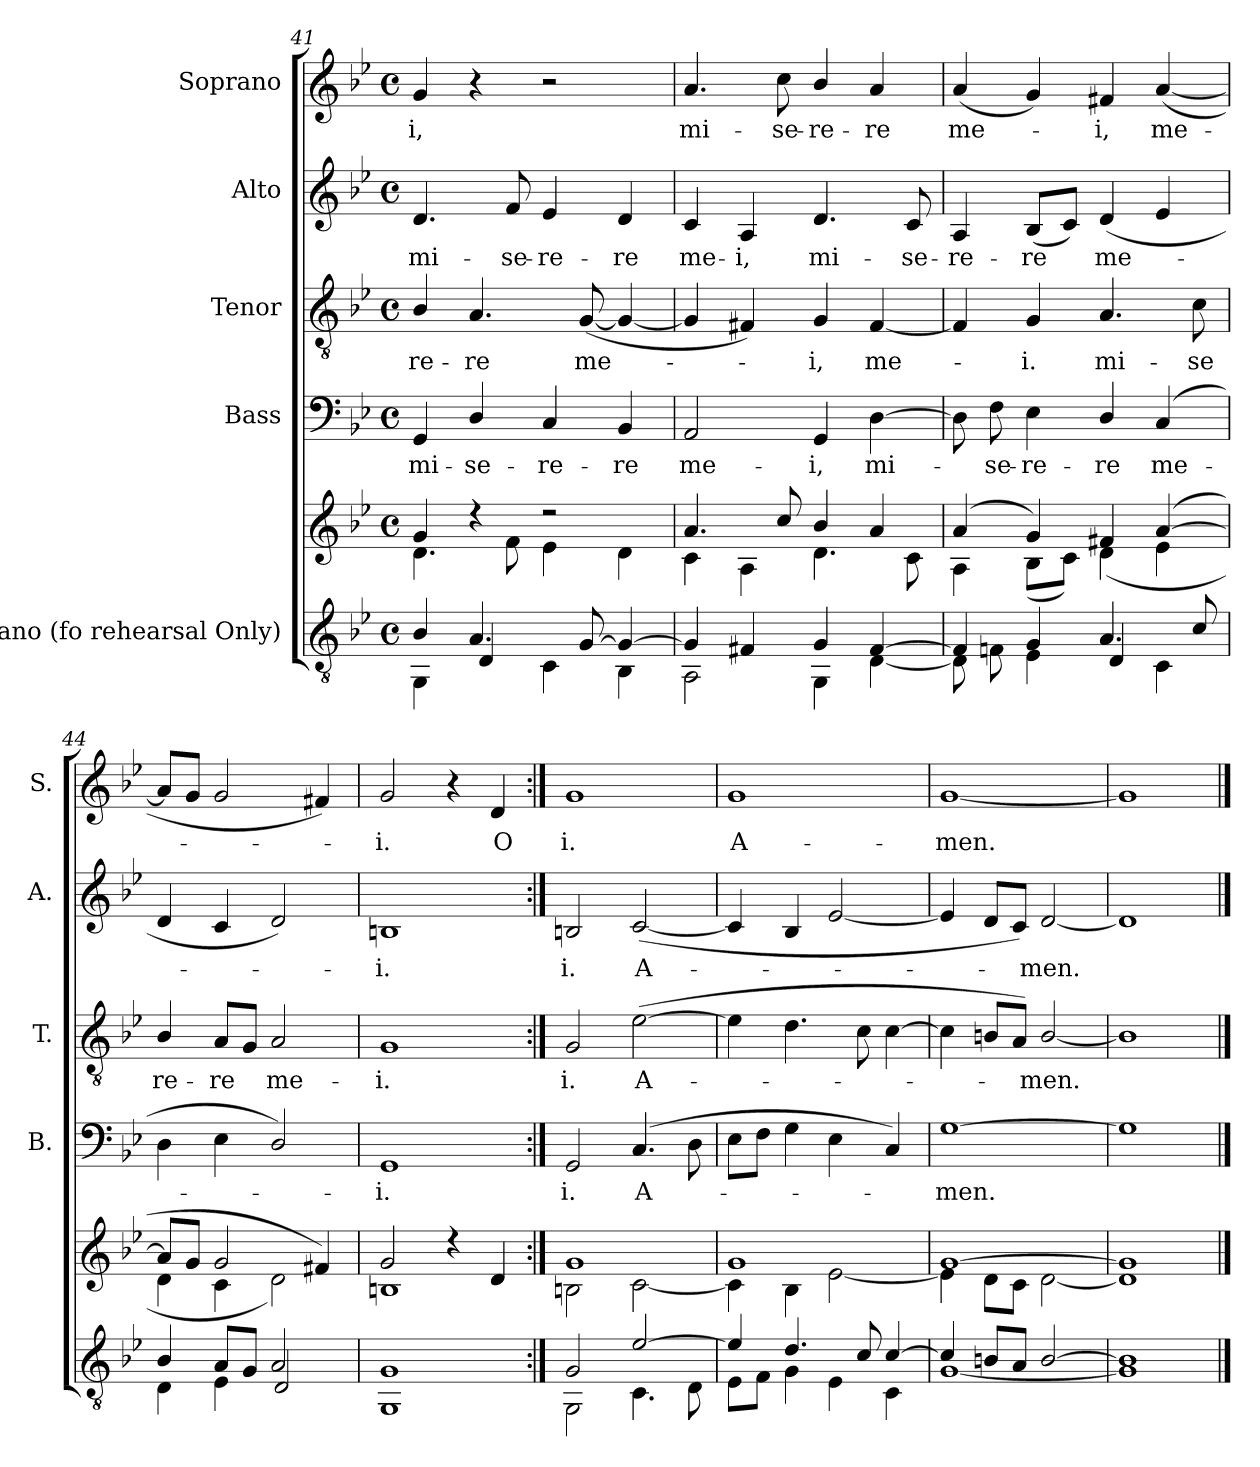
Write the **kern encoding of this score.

**kern	**kern	**kern	**text	**kern	**text	**kern	**text	**kern	**text
*part5	*part5	*part4	*part4	*part3	*part3	*part2	*part2	*part1	*part1
*staff6	*staff5	*staff4	*staff4	*staff3	*staff3	*staff2	*staff2	*staff1	*staff1
*I"Piano (fo  rehearsal Only)	*	*I"Bass	*	*I"Tenor	*	*I"Alto	*	*I"Soprano	*
*	*	*I'B.	*	*I'T.	*	*I'A.	*	*I'S.	*
*clefGv2	*clefG2	*clefF4	*	*clefGv2	*	*clefG2	*	*clefG2	*
*k[b-e-]	*k[b-e-]	*k[b-e-]	*	*k[b-e-]	*	*k[b-e-]	*	*k[b-e-]	*
*B-:	*B-:	*B-:	*	*B-:	*	*B-:	*	*B-:	*
*M4/4	*M4/4	*M4/4	*	*M4/4	*	*M4/4	*	*M4/4	*
*met(c)	*met(c)	*met(c)	*	*met(c)	*	*met(c)	*	*met(c)	*
=41	=41	=41	=41	=41	=41	=41	=41	=41	=41
*^	*^	*	*	*	*	*	*	*	*
!	!	!	!	!	!LO:LY:b	!	!LO:LY:b	!	!LO:LY:b	!	!LO:LY:b
4B-/	4GG\	4g/	4.d\	4GG/	mi-	4B-/	-re-	4.d/	mi-	4g/	-i,
!	!	!	!	!	!LO:LY:b	!	!LO:LY:b	!	!	!	!
4.A/	4D/	4r	.	4D/	-se-	4.A/	-re	.	.	4r	.
!	!	!	!	!	!	!	!	!	!LO:LY:b	!	!
.	.	.	8f\	.	.	.	.	8f/	-se-	.	.
!	!	!	!	!	!LO:LY:b	!	!	!	!LO:LY:b	!	!
.	4C\	2r	4e-\	4C/	-re-	.	.	4e-/	-re-	2r	.
!	!	!	!	!	!	!	!LO:LY:b	!	!	!	!
[8G/	.	.	.	.	.	(<[8G/	me-	.	.	.	.
!	!	!	!	!	!LO:LY:b	!	!	!	!LO:LY:b	!	!
4G/_	4BB-\	.	4d\	4BB-/	-re	4G/_	.	4d/	-re	.	.
=42	=42	=42	=42	=42	=42	=42	=42	=42	=42	=42	=42
!	!	!	!	!	!LO:LY:b	!	!	!	!LO:LY:b	!	!LO:LY:b
4G/]	2AA\	4.a/	4c\	2AA/	me-	4G/]	.	4c/	me-	4.a/	mi-
!	!	!	!	!	!	!	!	!	!LO:LY:b	!	!
4F#X/	.	.	4A\	.	.	4F#X/)	.	4A/	-i,	.	.
!	!	!	!	!	!	!	!	!	!	!	!LO:LY:b
.	.	8cc/	.	.	.	.	.	.	.	8cc\	-se-
!	!	!	!	!	!LO:LY:b	!	!LO:LY:b	!	!LO:LY:b	!	!LO:LY:b
4G/	4GG\	4b-/	4.d\	4GG/	-i,	4G/	-i,	4.d/	mi-	4b-/	-re-
!	!	!	!	!	!LO:LY:b	!	!LO:LY:b	!	!	!	!LO:LY:b
[4F#/	[4D\	4a/	.	[4D\	mi-	[4F#/	me-	.	.	4a/	-re
!	!	!	!	!	!	!	!	!	!LO:LY:b	!	!
.	.	.	8c\	.	.	.	.	8c/	-se-	.	.
=43	=43	=43	=43	=43	=43	=43	=43	=43	=43	=43	=43
!	!	!	!	!	!	!	!	!	!LO:LY:b	!	!LO:LY:b
4F#/]	8D\]	(<4a/	4A\	8D\]	.	4F#/]	.	4A/	-re-	(<4a/	me-
!	!	!	!	!	!LO:LY:b	!	!	!	!	!	!
.	8Fn\	.	.	8F\	-se-	.	.	.	.	.	.
!	!	!	!	!	!LO:LY:b	!	!LO:LY:b	!	!LO:LY:b	!	!
4G/	4E-\	4g/)	(<8B-\L	4E-\	-re-	4G/	-i.	(<8B-/L	-re	4g/)	.
.	.	.	8c\J)	.	.	.	.	8c/J)	.	.	.
!	!	!	!	!	!LO:LY:b	!	!LO:LY:b	!	!LO:LY:b	!	!LO:LY:b
4.A/	4D/	4f#X/	(<4d\	4D/	-re	4.A/	mi-	(<4d/	me-	4f#X/	i,
!	!	!	!	!	!LO:LY:b	!	!	!	!	!	!LO:LY:b
.	4C\	(>[4a/	4e-\	(>4C/	me-	.	.	4e-/	.	(<[4a/	me-
!	!	!	!	!	!	!	!LO:LY:b	!	!	!	!
8c/	.	.	.	.	.	8c\	-se	.	.	.	.
=44	=44	=44	=44	=44	=44	=44	=44	=44	=44	=44	=44
!	!	!	!	!	!	!	!LO:LY:b	!	!	!	!
4B-/	4D\	8a/L]	4d\	4D\	.	4B-/	-re-	4d/	.	8a/L]	.
.	.	8g/J	.	.	.	.	.	.	.	8g/J	.
!	!	!	!	!	!	!	!LO:LY:b	!	!	!	!
8A/L	4E-\	2g/	4c\	4E-\	.	8A/L	-re	4c/	.	2g/	.
8G/J	.	.	.	.	.	8G/J	.	.	.	.	.
!	!	!	!	!	!	!	!LO:LY:b	!	!	!	!
2A/	2D/	.	2d\)	2D/)	.	2A/	me-	2d/)	.	.	.
.	.	4f#X/)	.	.	.	.	.	.	.	4f#X/)	.
!!LO:PB:g=z
=45	=45	=45	=45	=45	=45	=45	=45	=45	=45	=45	=45
!	!	!	!	!	!LO:LY:b	!	!LO:LY:b	!	!LO:LY:b	!	!LO:LY:b
1G	1GG	2g/	1Bn	1GG	-i.	1G	-i.	1Bn	-i.	2g/	i.
.	.	4r	.	.	.	.	.	.	.	4r	.
!	!	!	!	!	!	!	!	!	!	!	!LO:LY:b
.	.	4d/	.	.	.	.	.	.	.	4d/	O
=46:|!	=46:|!	=46:|!	=46:|!	=46:|!	=46:|!	=46:|!	=46:|!	=46:|!	=46:|!	=46:|!	=46:|!
!	!	!	!	!	!LO:LY:b	!	!LO:LY:b	!	!LO:LY:b	!	!LO:LY:b
2G/	2GG\	1g	2Bn\	2GG/	i.	2G/	i.	2Bn/	i.	1g	i.
!	!	!	!	!	!LO:LY:b	!	!LO:LY:b	!	!LO:LY:b	!	!
[2e-/	4.C\	.	[2c\	(>4.C/	A-	(<[2e-\	A-	(<[2c/	A-	.	.
.	8D\	.	.	8D\	.	.	.	.	.	.	.
=47	=47	=47	=47	=47	=47	=47	=47	=47	=47	=47	=47
!	!	!	!	!	!	!	!	!	!	!	!LO:LY:b
4e-/]	8E-\L	1g	4c\]	8E-\L	.	4e-\]	.	4c/]	.	1g	A-
.	8F\J	.	.	8F\J	.	.	.	.	.	.	.
4.d/	4G\	.	4B-i\	4G\	.	4.d\	.	4B-i/	.	.	.
.	4E-\	.	[2e-\	4E-\	.	.	.	[2e-/	.	.	.
8c/	.	.	.	.	.	8c\	.	.	.	.	.
[4c/	4C\	.	.	4C/)	.	[4c\	.	.	.	.	.
=48	=48	=48	=48	=48	=48	=48	=48	=48	=48	=48	=48
!	!	!	!	!	!LO:LY:b	!	!	!	!	!	!LO:LY:b
4c/]	[1G	[1g	4e-\]	[1G	-men.	4c\]	.	4e-/]	.	[1g	-men.
8Bn/L	.	.	8d\L	.	.	8Bn/L	.	8d/L	.	.	.
8A/J	.	.	8c\J	.	.	8A/J)	.	8c/J)	.	.	.
!	!	!	!	!	!	!	!LO:LY:b	!	!LO:LY:b	!	!
[2B/	.	.	[2d\	.	.	[2B/	-men.	[2d/	-men.	.	.
=49	=49	=49	=49	=49	=49	=49	=49	=49	=49	=49	=49
1B]	1G]	1g]	1d]	1G]	.	1B]	.	1d]	.	1g]	.
*v	*v	*	*	*	*	*	*	*	*	*	*
*	*v	*v	*	*	*	*	*	*	*	*
==	==	==	==	==	==	==	==	==	==
*-	*-	*-	*-	*-	*-	*-	*-	*-	*-
